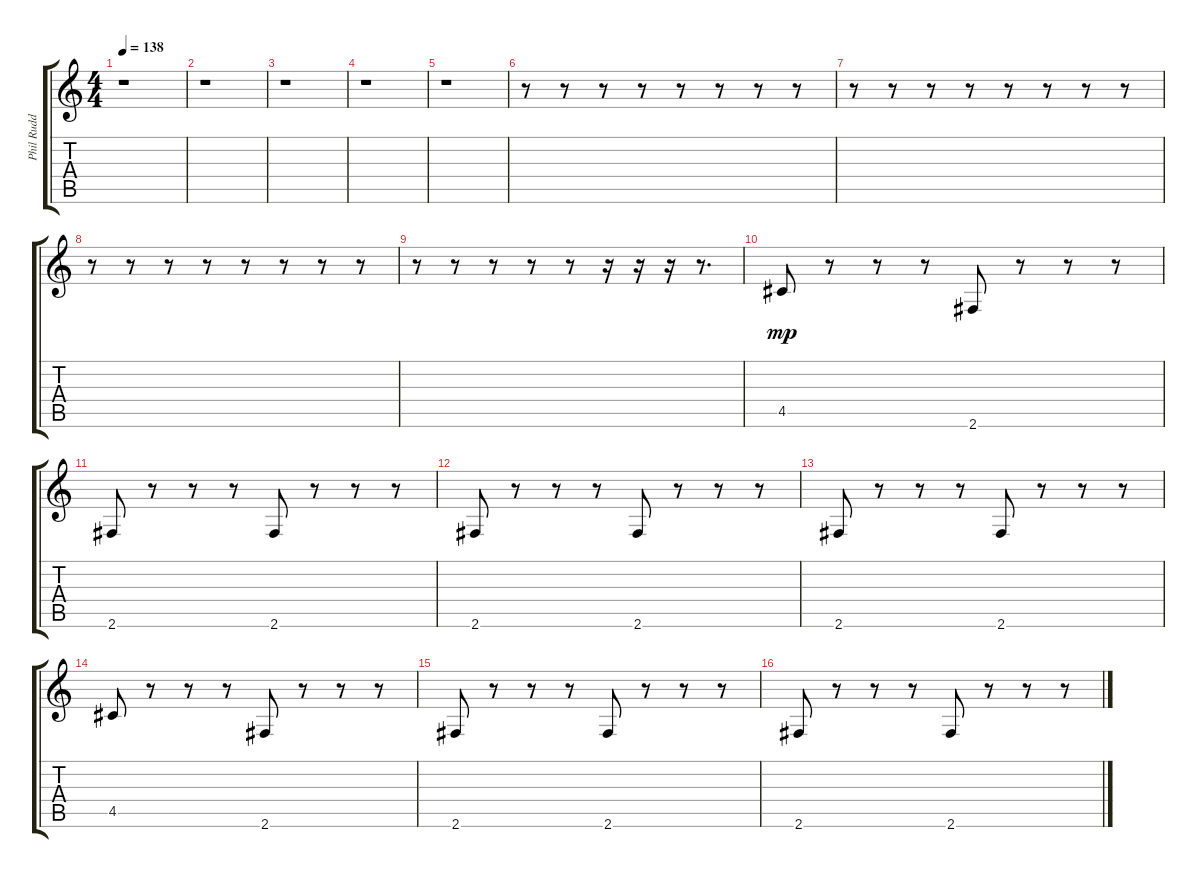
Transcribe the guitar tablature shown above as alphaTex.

\track ("Phil Rudd" "Phil Rudd") {instrument acousticguitarsteel}
\staff {score tabs}
\tuning (E4 B3 G3 D3 A2 E2) {hide}
\ts (4 4)
\tempo 138
\clef g2
\ks c
r.1{dy mp instrument acousticguitarsteel} |
r.1 |
r.1 |
r.1 |
r.1 |
r.8 r.8 r.8 r.8 r.8 r.8 r.8 r.8 |
r.8 r.8 r.8 r.8 r.8 r.8 r.8 r.8 |
r.8 r.8 r.8 r.8 r.8 r.8 r.8 r.8 |
r.8 r.8 r.8 r.8 r.8 r.16 r.16 r.16 r.8{d} |
4.5.8 r.8 r.8 r.8 2.6.8 r.8 r.8 r.8 |
2.6.8 r.8 r.8 r.8 2.6.8 r.8 r.8 r.8 |
2.6.8 r.8 r.8 r.8 2.6.8 r.8 r.8 r.8 |
2.6.8 r.8 r.8 r.8 2.6.8 r.8 r.8 r.8 |
4.5.8 r.8 r.8 r.8 2.6.8 r.8 r.8 r.8 |
2.6.8 r.8 r.8 r.8 2.6.8 r.8 r.8 r.8 |
2.6.8 r.8 r.8 r.8 2.6.8 r.8 r.8 r.8
